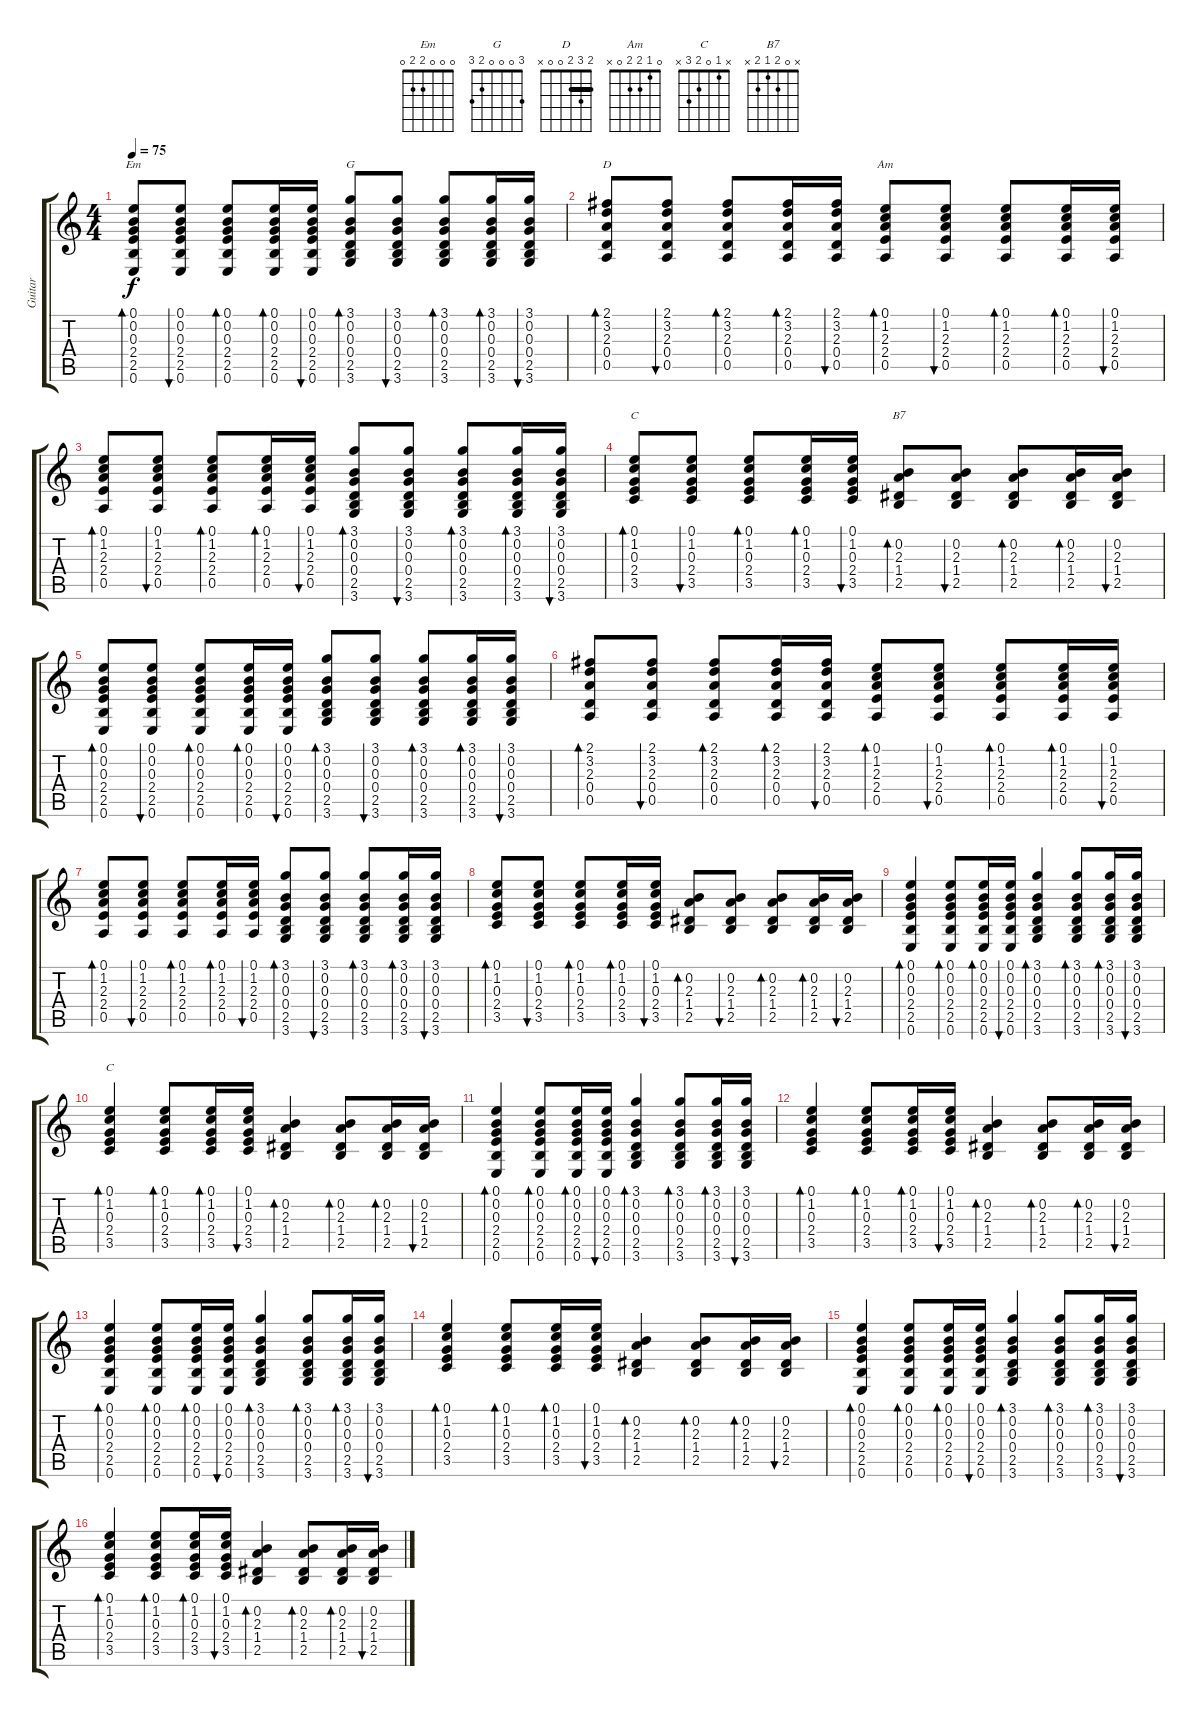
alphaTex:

\track ("Guitar" "Guitar") {instrument electricguitarjazz}
\staff {score tabs}
\tuning (E4 B3 G3 D3 A2 E2) {hide}
\chord ("Em" 0 0 0 2 2 0)
\chord ("G" 3 0 0 0 2 3)
\chord ("D" 2 3 2 0 0 x) {barre 2}
\chord ("Am" 0 1 2 2 0 x)
\chord ("C" 0 1 0 2 3 x)
\chord ("B7" x 0 2 1 2 x)
\chord ("C" x 1 0 2 3 x)
\ts (4 4)
\tempo 75
\clef g2
\ks c
(0.1 0.2 0.3 2.4 2.5 0.6).8{bd 30 ch "Em" dy f} (0.1 0.2 0.3 2.4 2.5 0.6).8{bu 30} (0.1 0.2 0.3 2.4 2.5 0.6).8{bd 30} (0.1 0.2 0.3 2.4 2.5 0.6).16{bd 30} (0.1 0.2 0.3 2.4 2.5 0.6).16{bu 30} (3.1 0.2 0.3 0.4 2.5 3.6).8{bd 30 ch "G"} (3.1 0.2 0.3 0.4 2.5 3.6).8{bu 30} (3.1 0.2 0.3 0.4 2.5 3.6).8{bd 30} (3.1 0.2 0.3 0.4 2.5 3.6).16{bd 30} (3.1 0.2 0.3 0.4 2.5 3.6).16{bu 30} |
(2.1 3.2 2.3 0.4 0.5).8{bd 30 ch "D"} (2.1 3.2 2.3 0.4 0.5).8{bu 30} (2.1 3.2 2.3 0.4 0.5).8{bd 30} (2.1 3.2 2.3 0.4 0.5).16{bd 30} (2.1 3.2 2.3 0.4 0.5).16{bu 30} (0.1 1.2 2.3 2.4 0.5).8{bd 30 ch "Am"} (0.1 1.2 2.3 2.4 0.5).8{bu 30} (0.1 1.2 2.3 2.4 0.5).8{bd 30} (0.1 1.2 2.3 2.4 0.5).16{bd 30} (0.1 1.2 2.3 2.4 0.5).16{bu 30} |
(0.1 1.2 2.3 2.4 0.5).8{bd 30} (0.1 1.2 2.3 2.4 0.5).8{bu 30} (0.1 1.2 2.3 2.4 0.5).8{bd 30} (0.1 1.2 2.3 2.4 0.5).16{bd 30} (0.1 1.2 2.3 2.4 0.5).16{bu 30} (3.1 0.2 0.3 0.4 2.5 3.6).8{bd 30} (3.1 0.2 0.3 0.4 2.5 3.6).8{bu 30} (3.1 0.2 0.3 0.4 2.5 3.6).8{bd 30} (3.1 0.2 0.3 0.4 2.5 3.6).16{bd 30} (3.1 0.2 0.3 0.4 2.5 3.6).16{bu 30} |
(0.1 1.2 0.3 2.4 3.5).8{bd 30 ch "C"} (0.1 1.2 0.3 2.4 3.5).8{bu 30} (0.1 1.2 0.3 2.4 3.5).8{bd 30} (0.1 1.2 0.3 2.4 3.5).16{bd 30} (0.1 1.2 0.3 2.4 3.5).16{bu 30} (0.2 2.3 1.4 2.5).8{bd 30 ch "B7"} (0.2 2.3 1.4 2.5).8{bu 30} (0.2 2.3 1.4 2.5).8{bd 30} (0.2 2.3 1.4 2.5).16{bd 30} (0.2 2.3 1.4 2.5).16{bu 30} |
(0.1 0.2 0.3 2.4 2.5 0.6).8{bd 30} (0.1 0.2 0.3 2.4 2.5 0.6).8{bu 30} (0.1 0.2 0.3 2.4 2.5 0.6).8{bd 30} (0.1 0.2 0.3 2.4 2.5 0.6).16{bd 30} (0.1 0.2 0.3 2.4 2.5 0.6).16{bu 30} (3.1 0.2 0.3 0.4 2.5 3.6).8{bd 30} (3.1 0.2 0.3 0.4 2.5 3.6).8{bu 30} (3.1 0.2 0.3 0.4 2.5 3.6).8{bd 30} (3.1 0.2 0.3 0.4 2.5 3.6).16{bd 30} (3.1 0.2 0.3 0.4 2.5 3.6).16{bu 30} |
(2.1 3.2 2.3 0.4 0.5).8{bd 30} (2.1 3.2 2.3 0.4 0.5).8{bu 30} (2.1 3.2 2.3 0.4 0.5).8{bd 30} (2.1 3.2 2.3 0.4 0.5).16{bd 30} (2.1 3.2 2.3 0.4 0.5).16{bu 30} (0.1 1.2 2.3 2.4 0.5).8{bd 30} (0.1 1.2 2.3 2.4 0.5).8{bu 30} (0.1 1.2 2.3 2.4 0.5).8{bd 30} (0.1 1.2 2.3 2.4 0.5).16{bd 30} (0.1 1.2 2.3 2.4 0.5).16{bu 30} |
(0.1 1.2 2.3 2.4 0.5).8{bd 30} (0.1 1.2 2.3 2.4 0.5).8{bu 30} (0.1 1.2 2.3 2.4 0.5).8{bd 30} (0.1 1.2 2.3 2.4 0.5).16{bd 30} (0.1 1.2 2.3 2.4 0.5).16{bu 30} (3.1 0.2 0.3 0.4 2.5 3.6).8{bd 30} (3.1 0.2 0.3 0.4 2.5 3.6).8{bu 30} (3.1 0.2 0.3 0.4 2.5 3.6).8{bd 30} (3.1 0.2 0.3 0.4 2.5 3.6).16{bd 30} (3.1 0.2 0.3 0.4 2.5 3.6).16{bu 30} |
(0.1 1.2 0.3 2.4 3.5).8{bd 30} (0.1 1.2 0.3 2.4 3.5).8{bu 30} (0.1 1.2 0.3 2.4 3.5).8{bd 30} (0.1 1.2 0.3 2.4 3.5).16{bd 30} (0.1 1.2 0.3 2.4 3.5).16{bu 30} (0.2 2.3 1.4 2.5).8{bd 30} (0.2 2.3 1.4 2.5).8{bu 30} (0.2 2.3 1.4 2.5).8{bd 30} (0.2 2.3 1.4 2.5).16{bd 30} (0.2 2.3 1.4 2.5).16{bu 30} |
(0.1 0.2 0.3 2.4 2.5 0.6).4{bd 30} (0.1 0.2 0.3 2.4 2.5 0.6).8{bd 30} (0.1 0.2 0.3 2.4 2.5 0.6).16{bd 30} (0.1 0.2 0.3 2.4 2.5 0.6).16{bu 30} (3.1 0.2 0.3 0.4 2.5 3.6).4{bd 30} (3.1 0.2 0.3 0.4 2.5 3.6).8{bd 30} (3.1 0.2 0.3 0.4 2.5 3.6).16{bd 30} (3.1 0.2 0.3 0.4 2.5 3.6).16{bu 30} |
(0.1 1.2 0.3 2.4 3.5).4{bd 30 ch "C"} (0.1 1.2 0.3 2.4 3.5).8{bd 30} (0.1 1.2 0.3 2.4 3.5).16{bd 30} (0.1 1.2 0.3 2.4 3.5).16{bu 30} (0.2 2.3 1.4 2.5).4{bd 30} (0.2 2.3 1.4 2.5).8{bd 30} (0.2 2.3 1.4 2.5).16{bd 30} (0.2 2.3 1.4 2.5).16{bu 30} |
(0.1 0.2 0.3 2.4 2.5 0.6).4{bd 30} (0.1 0.2 0.3 2.4 2.5 0.6).8{bd 30} (0.1 0.2 0.3 2.4 2.5 0.6).16{bd 30} (0.1 0.2 0.3 2.4 2.5 0.6).16{bu 30} (3.1 0.2 0.3 0.4 2.5 3.6).4{bd 30} (3.1 0.2 0.3 0.4 2.5 3.6).8{bd 30} (3.1 0.2 0.3 0.4 2.5 3.6).16{bd 30} (3.1 0.2 0.3 0.4 2.5 3.6).16{bu 30} |
(0.1 1.2 0.3 2.4 3.5).4{bd 30} (0.1 1.2 0.3 2.4 3.5).8{bd 30} (0.1 1.2 0.3 2.4 3.5).16{bd 30} (0.1 1.2 0.3 2.4 3.5).16{bu 30} (0.2 2.3 1.4 2.5).4{bd 30} (0.2 2.3 1.4 2.5).8{bd 30} (0.2 2.3 1.4 2.5).16{bd 30} (0.2 2.3 1.4 2.5).16{bu 30} |
(0.1 0.2 0.3 2.4 2.5 0.6).4{bd 30} (0.1 0.2 0.3 2.4 2.5 0.6).8{bd 30} (0.1 0.2 0.3 2.4 2.5 0.6).16{bd 30} (0.1 0.2 0.3 2.4 2.5 0.6).16{bu 30} (3.1 0.2 0.3 0.4 2.5 3.6).4{bd 30} (3.1 0.2 0.3 0.4 2.5 3.6).8{bd 30} (3.1 0.2 0.3 0.4 2.5 3.6).16{bd 30} (3.1 0.2 0.3 0.4 2.5 3.6).16{bu 30} |
(0.1 1.2 0.3 2.4 3.5).4{bd 30} (0.1 1.2 0.3 2.4 3.5).8{bd 30} (0.1 1.2 0.3 2.4 3.5).16{bd 30} (0.1 1.2 0.3 2.4 3.5).16{bu 30} (0.2 2.3 1.4 2.5).4{bd 30} (0.2 2.3 1.4 2.5).8{bd 30} (0.2 2.3 1.4 2.5).16{bd 30} (0.2 2.3 1.4 2.5).16{bu 30} |
(0.1 0.2 0.3 2.4 2.5 0.6).4{bd 30} (0.1 0.2 0.3 2.4 2.5 0.6).8{bd 30} (0.1 0.2 0.3 2.4 2.5 0.6).16{bd 30} (0.1 0.2 0.3 2.4 2.5 0.6).16{bu 30} (3.1 0.2 0.3 0.4 2.5 3.6).4{bd 30} (3.1 0.2 0.3 0.4 2.5 3.6).8{bd 30} (3.1 0.2 0.3 0.4 2.5 3.6).16{bd 30} (3.1 0.2 0.3 0.4 2.5 3.6).16{bu 30} |
(0.1 1.2 0.3 2.4 3.5).4{bd 30} (0.1 1.2 0.3 2.4 3.5).8{bd 30} (0.1 1.2 0.3 2.4 3.5).16{bd 30} (0.1 1.2 0.3 2.4 3.5).16{bu 30} (0.2 2.3 1.4 2.5).4{bd 30} (0.2 2.3 1.4 2.5).8{bd 30} (0.2 2.3 1.4 2.5).16{bd 30} (0.2 2.3 1.4 2.5).16{bu 30}
